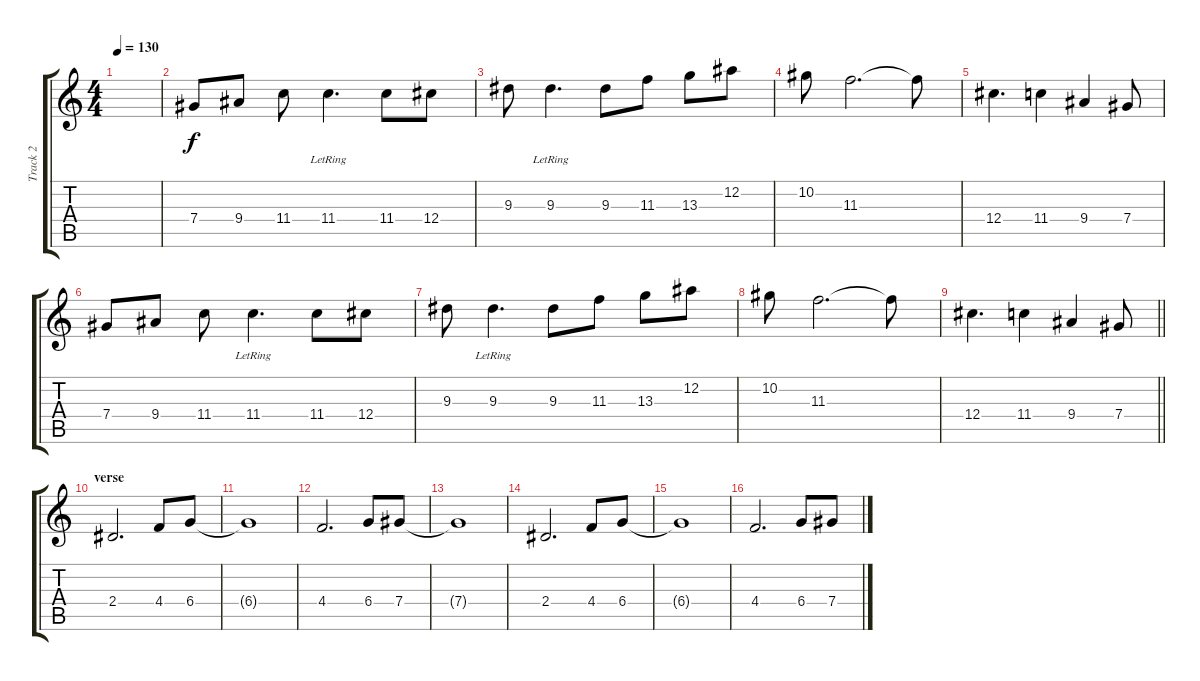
\track ("Track 2" "Track 2") {instrument distortionguitar}
\staff {score tabs}
\tuning (Eb4 Bb3 Gb3 Db3 Ab2 Eb2) {hide}
\ts (4 4)
\tempo 130
\clef g2
\ks c
|
7.4.8 9.4.8 11.4.8 11.4{lr}.4{d} 11.4.8 12.4.8 |
9.3.8 9.3{lr}.4{d} 9.3.8 11.3.8 13.3.8 12.2.8 |
10.2.8 11.3.2{d} 11.3{t}.8 |
12.4.4{d} 11.4.4 9.4.4 7.4.8 |
7.4.8 9.4.8 11.4.8 11.4{lr}.4{d} 11.4.8 12.4.8 |
9.3.8 9.3{lr}.4{d} 9.3.8 11.3.8 13.3.8 12.2.8 |
10.2.8 11.3.2{d} 11.3{t}.8 |
\barLineRight lightlight
12.4.4{d} 11.4.4 9.4.4 7.4.8 |
\section ("" "verse")
2.4.2{d} 4.4.8 6.4.8 |
6.4{t}.1 |
4.4.2{d} 6.4.8 7.4.8 |
7.4{t}.1 |
2.4.2{d} 4.4.8 6.4.8 |
6.4{t}.1 |
4.4.2{d} 6.4.8 7.4.8
